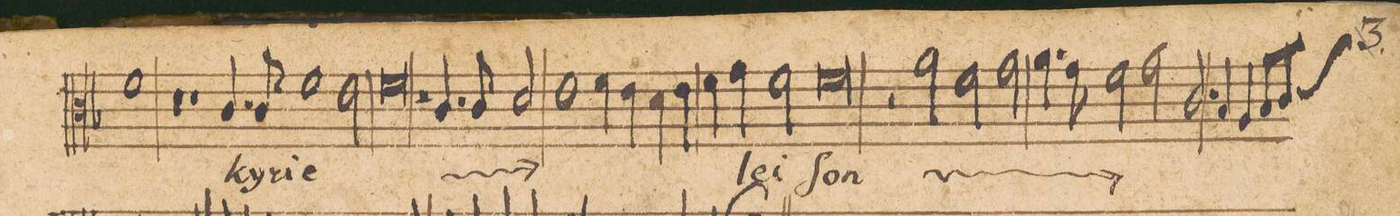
**kern	**text
*I"[Canto]	*
*clefC3	*
*k[b-]	*
*met(c|)	*
*M2/1	*
1f	-ſon
*	*Xij
=31-	=31-
0r	.
=32-	=32-
1r	.
4.c/	ky-
8c/	-ri-
1f	-e
=33-	=33-
2e\	.
0f	.
=34-	=34-
1r	.
=35-	=35-
*	*ij
4.c/	ky-
8c/	-ri-
2d/	-e
*	*Xij
1e	.
=36-	=36-
4f\	[e]-
4e\	.
4d\	.
4e\	.
4f\	.
4g\	.
2f\	-lei-
=37-	=37-
0f	-ſon
=38-	=38-
2r	.
*	*ij
2a\	e-
2f\	-lei-
2g\	.
=39-	=39-
4.a\	.
8g\	.
2f\	.
2g\	.
[y2c/	.
=40-	=40-
4c/]	.
4B-/	.
4A/	.
8B-/L	.
*custos:d	*
8c/J	.
*-	*-
